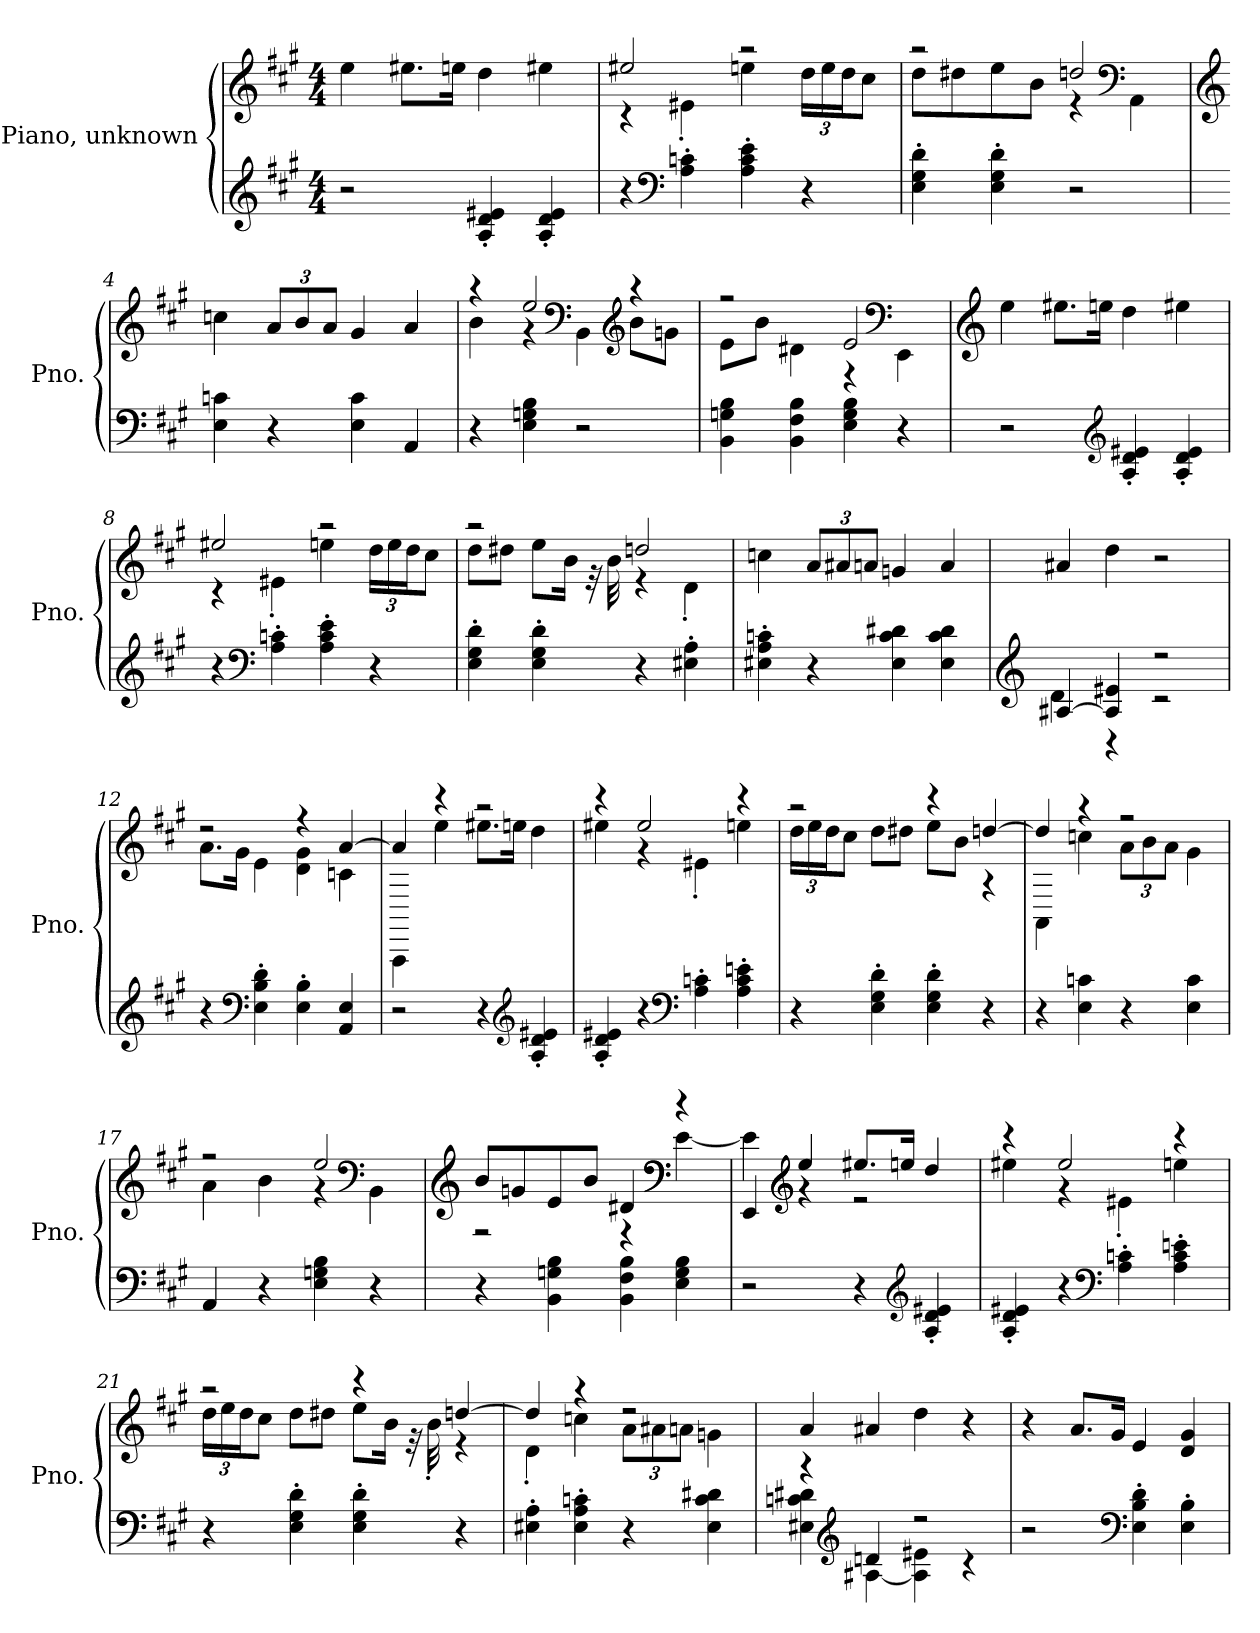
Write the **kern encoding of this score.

**kern	**kern
*part1	*part1
*staff2	*staff1
*I"Piano, unknown	*
*I'Pno.	*
*clefG2	*clefG2
*k[f#c#g#]	*k[f#c#g#]
*M4/4	*M4/4
*MM120	*MM120
=1	=1
2r	4ee\
.	8.ee#X\L
.	16een\Jk
4A/' 4d/' 4e#X/'	4dd\
4A/' 4d/' 4e#/'	4ee#X\
=2	=2
*	*^
4r	2ee#X/	4r
*clefF4	*	*
4A\' 4cn\'	.	4e#X'\
4A\' 4c\' 4e\'	2r	4een\
*	*	*Xbrackettup
4r	.	24dd\LL
.	.	24ee\
.	.	24dd\J
.	.	8cc#\J
=3	=3	=3
4E\' 4G#\' 4d\'	2r	8dd\L
.	.	8dd#X\
4E\' 4G#\' 4d\'	.	8ee\
.	.	8b\J
2r	2ddn/	4r
*	*clefF4	*
.	.	4AA\
*	*v	*v
=4	=4
*	*clefG2
4E\ 4cn\	4ccn\
4r	12a/L
.	12b/
.	12a/J
4E\ 4c\	4g#/
4AA/	4a/
!!LO:LB:g=z
=5	=5
*	*^
4r	4r	4b\
4E\ 4Gn\ 4B\	2ee/	4r
*	*clefF4	*
2r	.	4BB\
*	*clefG2	*
.	4r	8b\L
.	.	8gn\J
=6	=6	=6
4BB\ 4Gn\ 4B\	2r	8e\L
.	.	8b\J
4BB\ 4F#\ 4B\	.	4d#X\
4E\ 4G\ 4B\	2e/	4r
*	*clefF4	*
4r	.	4EE\
*	*v	*v
=7	=7
*	*clefG2
2r	4ee\
.	8.ee#X\L
.	16een\Jk
*clefG2	*
4A/' 4d/' 4e#X/'	4dd\
4A/' 4d/' 4e#/'	4ee#X\
=8	=8
*	*^
4r	2ee#X/	4r
*clefF4	*	*
4A\' 4cn\'	.	4e#X'\
4A\' 4c\' 4e\'	2r	4een\
4r	.	24dd\LL
.	.	24ee\
.	.	24dd\J
.	.	8cc#\J
!!LO:LB:g=z	!!
=9	=9	=9
4E\' 4G#\' 4d\'	2r	8dd\L
.	.	8dd#X\J
4E\' 4G#\' 4d\'	.	8ee\L
.	.	16b\Jk
.	.	32r
.	.	32b\
4r	2ddn/	4r
4E#X\' 4A\'	.	4d'\
*	*v	*v
=10	=10
4E#X\' 4A\' 4cn\'	4ccn\
4r	12a/L
.	12a#X/
.	12an/J
4E#\ 4c\ 4d#X\	4gn/
4E#\ 4c\ 4d#\	4a/
=11	=11
*clefG2	*
*^	*
[4A#X/	4d\	4a#X/
4A#/] 4e#X/	4r	4dd\
2r	2r	2r
*v	*v	*
=12	=12
*	*^
4r	2r	8.a\L
.	.	16g#\Jk
*clefF4	*	*
4E\' 4B\' 4d\'	.	4e\
4E\' 4B\'	4r	4d\ 4g#\
4AA/ 4E/	[4a/	4cn\
!!LO:LB:g=z	!!
=13	=13	=13
2r	4a/]	4AAA\
.	4r	4ee\
4r	2r	8.ee#X\L
.	.	16een\Jk
*clefG2	*	*
4A/' 4d/' 4e#X/'	.	4dd\
=14	=14	=14
4A/' 4d/' 4e#X/'	4r	4ee#X\
4r	2ee#/	4r
*clefF4	*	*
4A\' 4cn\'	.	4e#X'\
4A\' 4c\' 4en\'	4r	4een\
=15	=15	=15
4r	2r	24dd\LL
.	.	24ee\
.	.	24dd\J
.	.	8cc#\J
4E\' 4G#\' 4d\'	.	8dd\L
.	.	8dd#X\J
4E\' 4G#\' 4d\'	4r	8ee\L
.	.	8b\J
4r	[4ddn/	4r
=16	=16	=16
4r	4dd/]	4AA\
4E\ 4cn\	4r	4ccn\
4r	2r	12a\L
.	.	12b\
.	.	12a\J
4E\ 4c\	.	4g#\
!!LO:LB:g=z	!!
=17	=17	=17
4AA/	2r	4a\
4r	.	4b\
4E\ 4Gn\ 4B\	2ee/	4r
*	*clefF4	*
4r	.	4BB\
=18	=18	=18
*	*clefG2	*
4r	8b/L	2r
.	8gn/	.
4BB\ 4Gn\ 4B\	8e/	.
.	8b/J	.
4BB\ 4F#\ 4B\	4d#X/	4r
*	*clefF4	*
4E\ 4G\ 4B\	4r	[4e\
=19	=19	=19
2r	4EE/	4e\]
*	*clefG2	*
.	4ee/	4r
4r	8.ee#X/L	2r
.	16een/Jk	.
*clefG2	*	*
4A/' 4d/' 4e#X/'	4dd/	.
=20	=20	=20
4A/' 4d/' 4e#X/'	4r	4ee#X\
4r	2ee#/	4r
*clefF4	*	*
4A\' 4cn\'	.	4e#X'\
4A\' 4c\' 4en\'	4r	4een\
!!LO:LB:g=z	!!
=21	=21	=21
4r	2r	24dd\LL
.	.	24ee\
.	.	24dd\J
.	.	8cc#\J
4E\' 4G#\' 4d\'	.	8dd\L
.	.	8dd#X\J
4E\' 4G#\' 4d\'	4r	8ee\L
.	.	16b\Jk
.	.	32r
.	.	32b'\
4r	[4ddn/	4r
=22	=22	=22
4E#X\' 4A\'	4dd/]	4d'\
4E#\' 4A\' 4cn\'	4r	4ccn\
4r	2r	12a\L
.	.	12a#X\
.	.	12an\J
4E#\ 4c\ 4d#X\	.	4gn\
*	*v	*v
=23	=23
*^	*
4r	4E#X\ 4cn\ 4d#X\	4a/
*clefG2	*	*
4dn/	[4A#X\	4a#X/
2r	4A#\] 4e#X\	4dd\
.	4r	4r
*v	*v	*
=24	=24
2r	4r
.	8.a/L
.	16g#/Jk
*clefF4	*
4E\' 4B\' 4d\'	4e/
4E\' 4B\'	4d/ 4g#/
=	=
*-	*-
